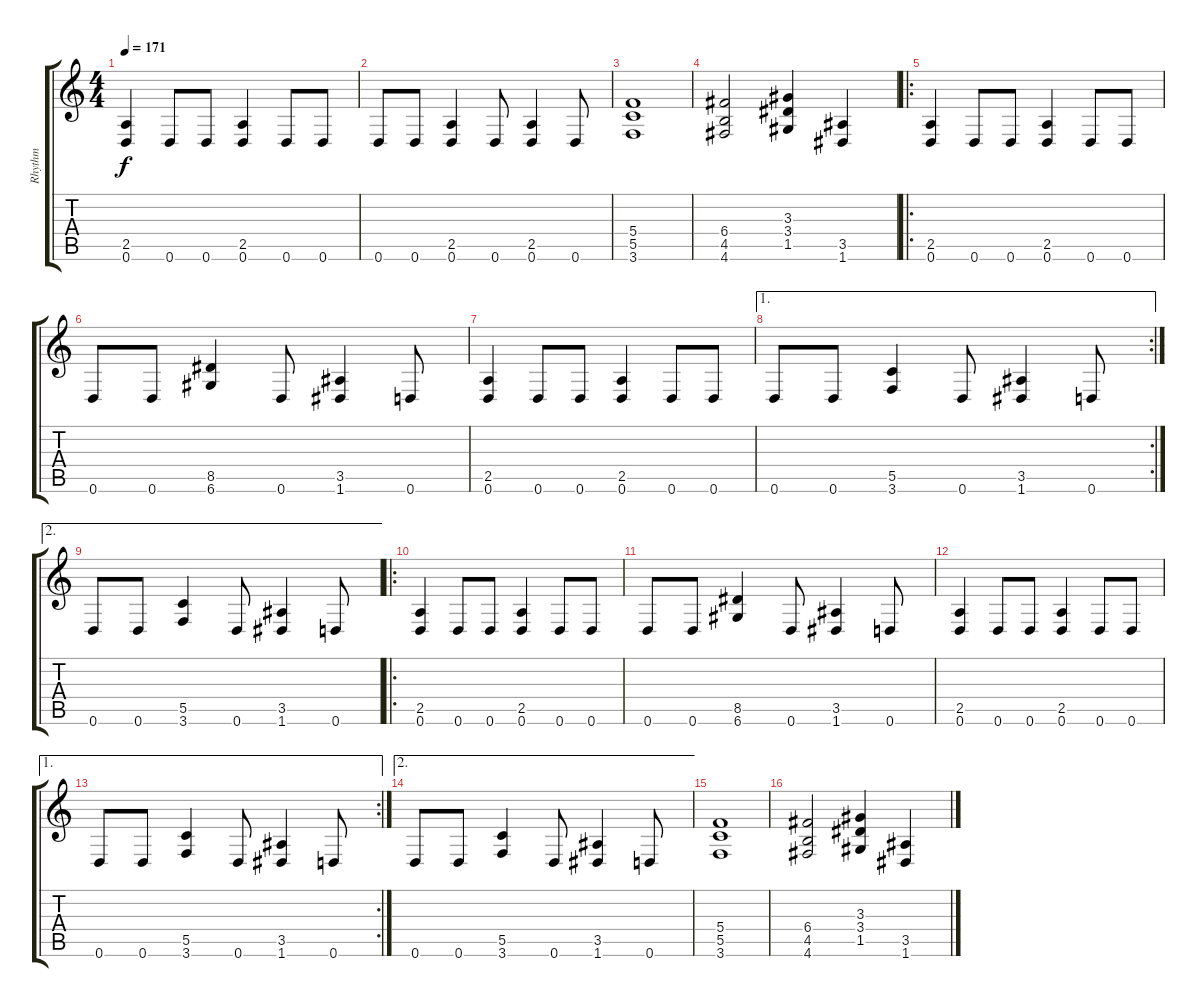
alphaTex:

\track ("Rhythm" "Rhythm") {instrument distortionguitar}
\staff {score tabs}
\tuning (D4 A3 F3 C3 G2 D2) {hide}
\ts (4 4)
\tempo 171
\clef g2
\ks c
(2.5 0.6).4{dy f} 0.6.8 0.6.8 (2.5 0.6).4 0.6.8 0.6.8 |
0.6.8 0.6.8 (2.5 0.6).4 0.6.8 (2.5 0.6).4 0.6.8 |
(5.4 5.5 3.6).1 |
(6.4 4.5 4.6).2 (3.3 3.4 1.5).4 (3.5 1.6).4 |
\ro
(2.5 0.6).4 0.6.8 0.6.8 (2.5 0.6).4 0.6.8 0.6.8 |
0.6.8 0.6.8 (8.5 6.6).4 0.6.8 (3.5 1.6).4 0.6.8 |
(2.5 0.6).4 0.6.8 0.6.8 (2.5 0.6).4 0.6.8 0.6.8 |
\ae 1
\rc 2
0.6.8 0.6.8 (5.5 3.6).4 0.6.8 (3.5 1.6).4 0.6.8 |
\ae 2
0.6.8 0.6.8 (5.5 3.6).4 0.6.8 (3.5 1.6).4 0.6.8 |
\ro
(2.5 0.6).4 0.6.8 0.6.8 (2.5 0.6).4 0.6.8 0.6.8 |
0.6.8 0.6.8 (8.5 6.6).4 0.6.8 (3.5 1.6).4 0.6.8 |
(2.5 0.6).4 0.6.8 0.6.8 (2.5 0.6).4 0.6.8 0.6.8 |
\ae 1
\rc 2
0.6.8 0.6.8 (5.5 3.6).4 0.6.8 (3.5 1.6).4 0.6.8 |
\ae 2
0.6.8 0.6.8 (5.5 3.6).4 0.6.8 (3.5 1.6).4 0.6.8 |
(5.4 5.5 3.6).1 |
(6.4 4.5 4.6).2 (3.3 3.4 1.5).4 (3.5 1.6).4
